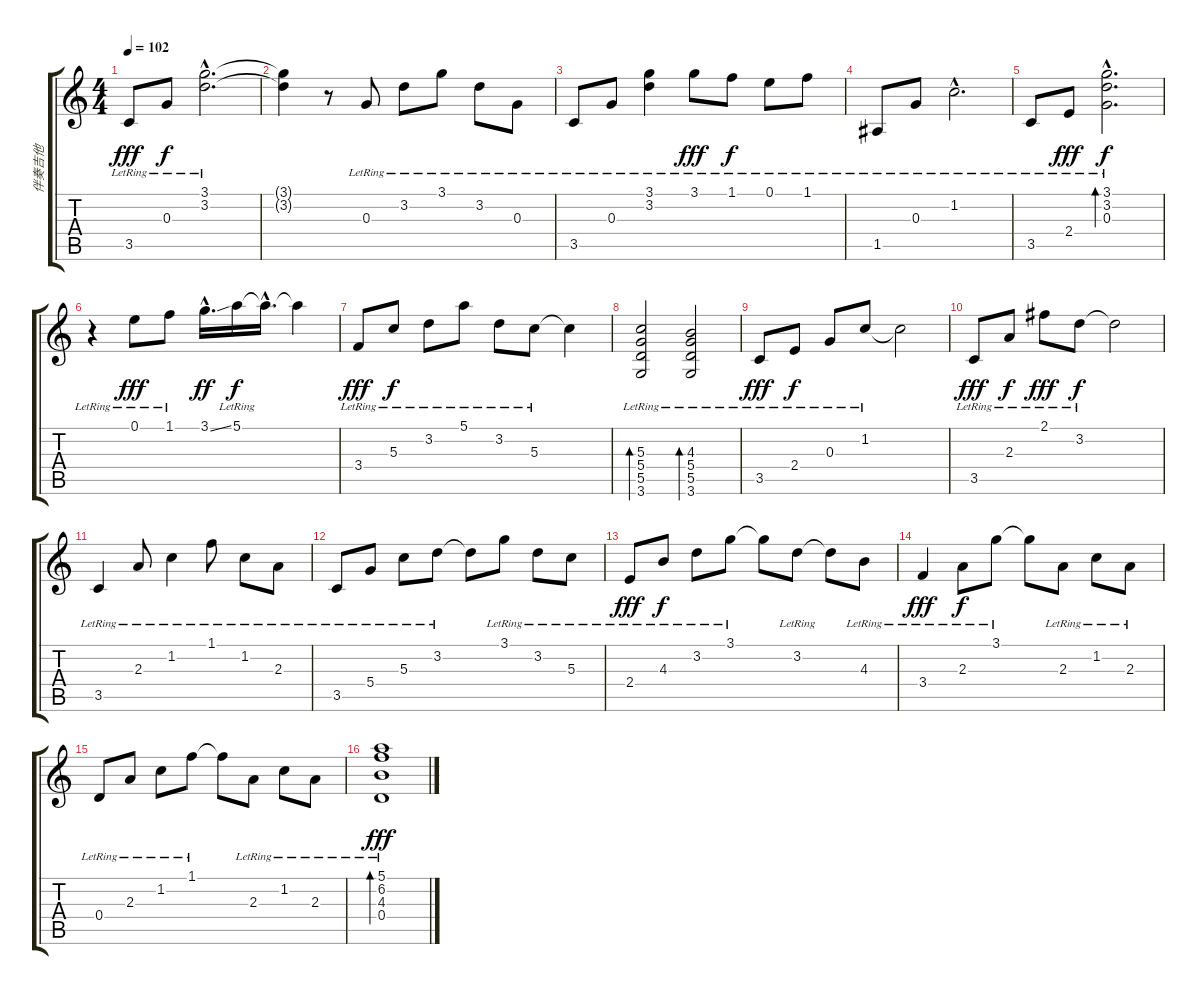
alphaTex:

\track ("伴奏吉他" "伴奏吉他") {instrument acousticguitarnylon}
\staff {score tabs}
\tuning (E4 B3 G3 D3 A2 E2) {hide}
\ts (4 4)
\tempo 102
\clef g2
\ks c
3.5{lr}.8{dy fff instrument acousticguitarnylon} 0.3{lr}.8{dy f} (3.1{hac lr} 3.2{hac lr}).2{d} |
(3.1{t} 3.2{t}).4 r.8 0.3{lr}.8 3.2{lr}.8 3.1{lr}.8 3.2{lr}.8 0.3{lr}.8 |
3.5{lr}.8 0.3{lr}.8 (3.1{lr} 3.2{lr}).4 3.1{lr}.8{dy fff} 1.1{lr}.8{dy f} 0.1{lr}.8 1.1{lr}.8 |
1.5{lr}.8 0.3{lr}.8 1.2{hac lr}.2{d} |
3.5{lr}.8 2.4{lr}.8{dy fff} (3.1{hac lr} 3.2{hac lr} 0.3{hac lr}).2{d bd 240 dy f} |
r.4 0.1{lr}.8{dy fff} 1.1{lr}.8 3.1{ss hac}.16{d dy ff} 5.1{lr}.16{dy f} 5.1{hac t}.16{d} 5.1{t}.4 |
3.4{lr}.8{dy fff} 5.3{lr}.8{dy f} 3.2{lr}.8 5.1{lr}.8 3.2{lr}.8 5.3{lr}.8 5.3{t}.4 |
(5.3{lr} 5.4{lr} 5.5{lr} 3.6{lr}).2{bd 240} (4.3{lr} 5.4{lr} 5.5{lr} 3.6{lr}).2{bd 240} |
3.5{lr}.8{dy fff} 2.4{lr}.8{dy f} 0.3{lr}.8 1.2{lr}.8 1.2{t}.2 |
3.5{lr}.8{dy fff} 2.3{lr}.8{dy f} 2.1{lr}.8{dy fff} 3.2{lr}.8{dy f} 3.2{t}.2 |
3.5{lr}.4 2.3{lr}.8 1.2{lr}.4 1.1{lr}.8 1.2{lr}.8 2.3{lr}.8 |
3.5{lr}.8 5.4{lr}.8 5.3{lr}.8 3.2{lr}.8 3.2{t}.8 3.1{lr}.8 3.2{lr}.8 5.3{lr}.8 |
2.4{lr}.8{dy fff} 4.3{lr}.8{dy f} 3.2{lr}.8 3.1{lr}.8 3.1{t}.8 3.2{lr}.8 3.2{t}.8 4.3{lr}.8 |
3.4{lr}.4{dy fff} 2.3{lr}.8{dy f} 3.1{lr}.8 3.1{t}.8 2.3{lr}.8 1.2{lr}.8 2.3{lr}.8 |
0.4{lr}.8 2.3{lr}.8 1.2{lr}.8 1.1{lr}.8 1.1{t}.8 2.3{lr}.8 1.2{lr}.8 2.3{lr}.8 |
(5.1{lr} 6.2{lr} 4.3{lr} 0.4{lr}).1{bd 480 dy fff}
